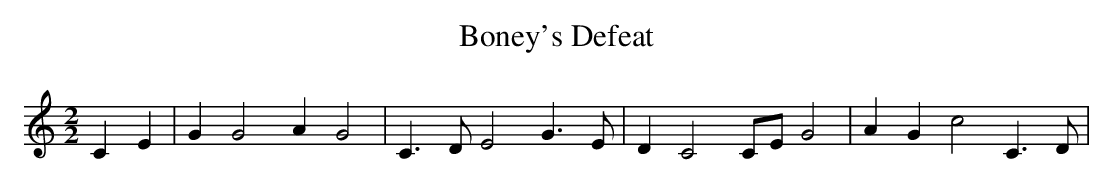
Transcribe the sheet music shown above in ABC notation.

X:1
T:Boney's Defeat
M:2/2
L:1/4
K:C
 C- E| G G2 A G2| C3/2 D/2 E2 G3/2 E/2| D C2 C/2E/2 G2| A G c2 C3/2 D/2|\

M:3/2
 E- A G3 E| D C2G/2-A/2 c c| c c e3/2- d/2 c2|
M:3/2
 e d/2c/2 c2- e c| A G3 C E|
M:2/2
 G2 A G| c2 C D| E A G3| E D C3|||
